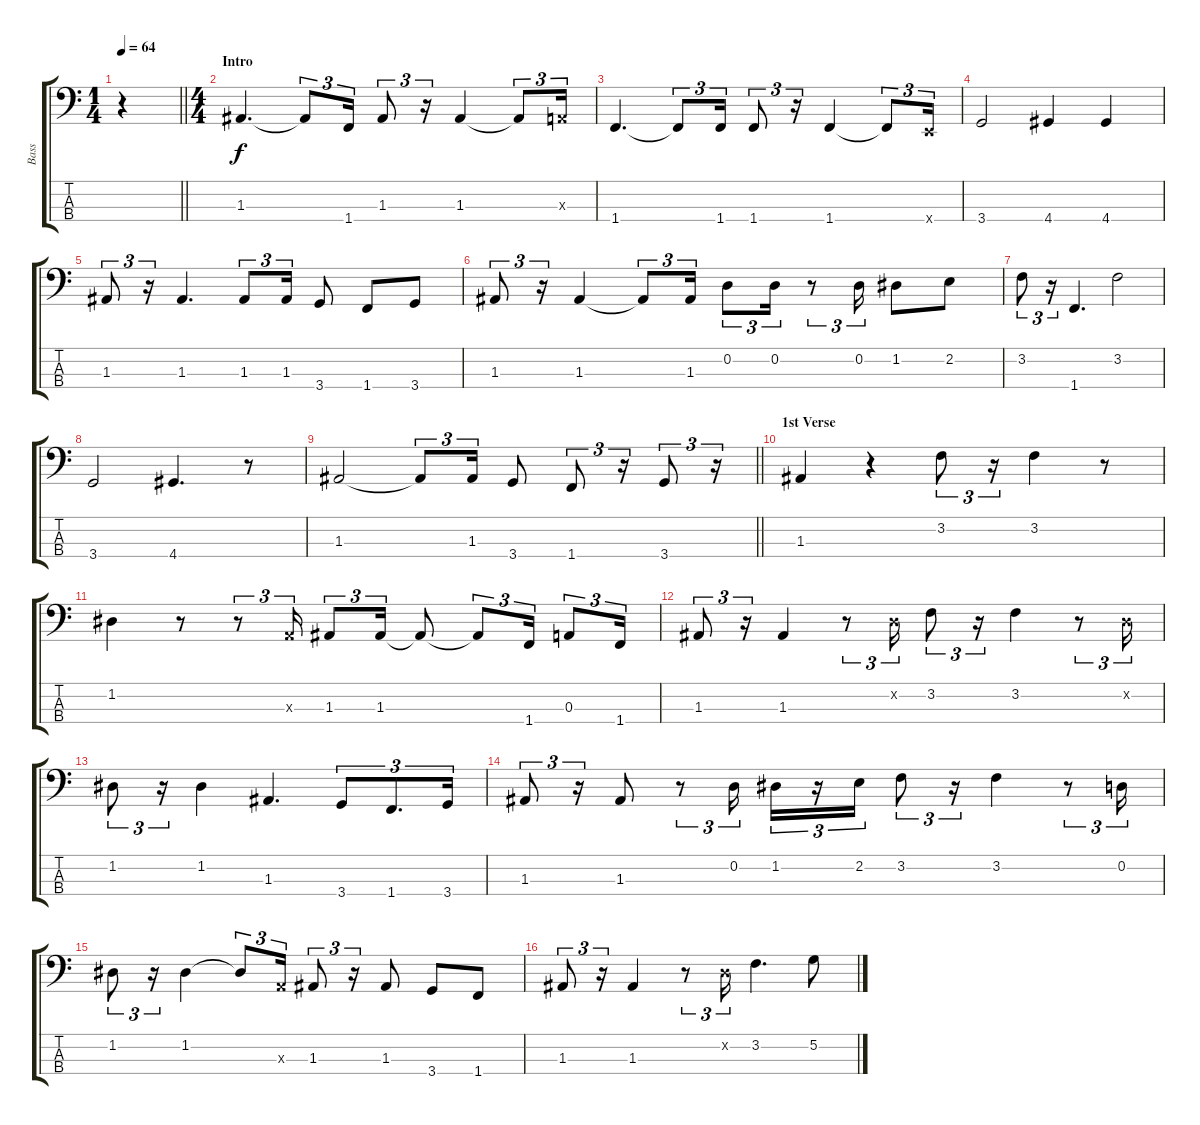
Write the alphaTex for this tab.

\track ("Bass" "Bass") {instrument electricbassfinger}
\staff {score tabs}
\tuning (G2 D2 A1 E1) {hide}
\ts (1 4)
\tempo 64
\clef f4
\barLineRight lightlight
\ks c
r.4{dy f instrument electricbassfinger} |
\ts (4 4)
\section ("" "Intro")
1.3.4{d} 1.3{t}.8{tu (3 2)} 1.4.16{tu (3 2)} 1.3.8{tu (3 2)} r.16{tu (3 2)} 1.3.4 1.3{t}.8{tu (3 2)} 0.3{x}.16{tu (3 2)} |
1.4.4{d} 1.4{t}.8{tu (3 2)} 1.4.16{tu (3 2)} 1.4.8{tu (3 2)} r.16{tu (3 2)} 1.4.4 1.4{t}.8{tu (3 2)} 0.4{x}.16{tu (3 2)} |
3.4.2 4.4.4 4.4.4 |
1.3.8{tu (3 2)} r.16{tu (3 2)} 1.3.4{d} 1.3.8{tu (3 2)} 1.3.16{tu (3 2)} 3.4.8 1.4.8 3.4.8 |
1.3.8{tu (3 2)} r.16{tu (3 2)} 1.3.4 1.3{t}.8{tu (3 2)} 1.3.16{tu (3 2)} 0.2.8{tu (3 2)} 0.2.16{tu (3 2)} r.8{tu (3 2)} 0.2.16{tu (3 2)} 1.2.8 2.2.8 |
3.2.8{tu (3 2)} r.16{tu (3 2)} 1.4.4{d} 3.2.2 |
3.4.2 4.4.4{d} r.8 |
\barLineRight lightlight
1.3.2 1.3{t}.8{tu (3 2)} 1.3.16{tu (3 2)} 3.4.8 1.4.8{tu (3 2)} r.16{tu (3 2)} 3.4.8{tu (3 2)} r.16{tu (3 2)} |
\section ("" "1st Verse")
1.3.4 r.4 3.2.8{tu (3 2)} r.16{tu (3 2)} 3.2.4 r.8 |
1.2.4 r.8 r.8{tu (3 2)} 0.3{x}.16{tu (3 2)} 1.3.8{tu (3 2)} 1.3.16{tu (3 2)} 1.3{t}.8 1.3{t}.8{tu (3 2)} 1.4.16{tu (3 2)} 0.3.8{tu (3 2)} 1.4.16{tu (3 2)} |
1.3.8{tu (3 2)} r.16{tu (3 2)} 1.3.4 r.8{tu (3 2)} 0.2{x}.16{tu (3 2)} 3.2.8{tu (3 2)} r.16{tu (3 2)} 3.2.4 r.8{tu (3 2)} 0.2{x}.16{tu (3 2)} |
1.2.8{tu (3 2)} r.16{tu (3 2)} 1.2.4 1.3.4{d} 3.4.8{tu (3 2)} 1.4.8{d tu (3 2)} 3.4.16{tu (3 2)} |
1.3.8{tu (3 2)} r.16{tu (3 2)} 1.3.8 r.8{tu (3 2)} 0.2.16{tu (3 2)} 1.2.16{tu (3 2)} r.16{tu (3 2)} 2.2.16{tu (3 2)} 3.2.8{tu (3 2)} r.16{tu (3 2)} 3.2.4 r.8{tu (3 2)} 0.2.16{tu (3 2)} |
1.2.8{tu (3 2)} r.16{tu (3 2)} 1.2.4 1.2{t}.8{tu (3 2)} 0.3{x}.16{tu (3 2)} 1.3.8{tu (3 2)} r.16{tu (3 2)} 1.3.8 3.4.8 1.4.8 |
1.3.8{tu (3 2)} r.16{tu (3 2)} 1.3.4 r.8{tu (3 2)} 0.2{x}.16{tu (3 2)} 3.2.4{d} 5.2.8
